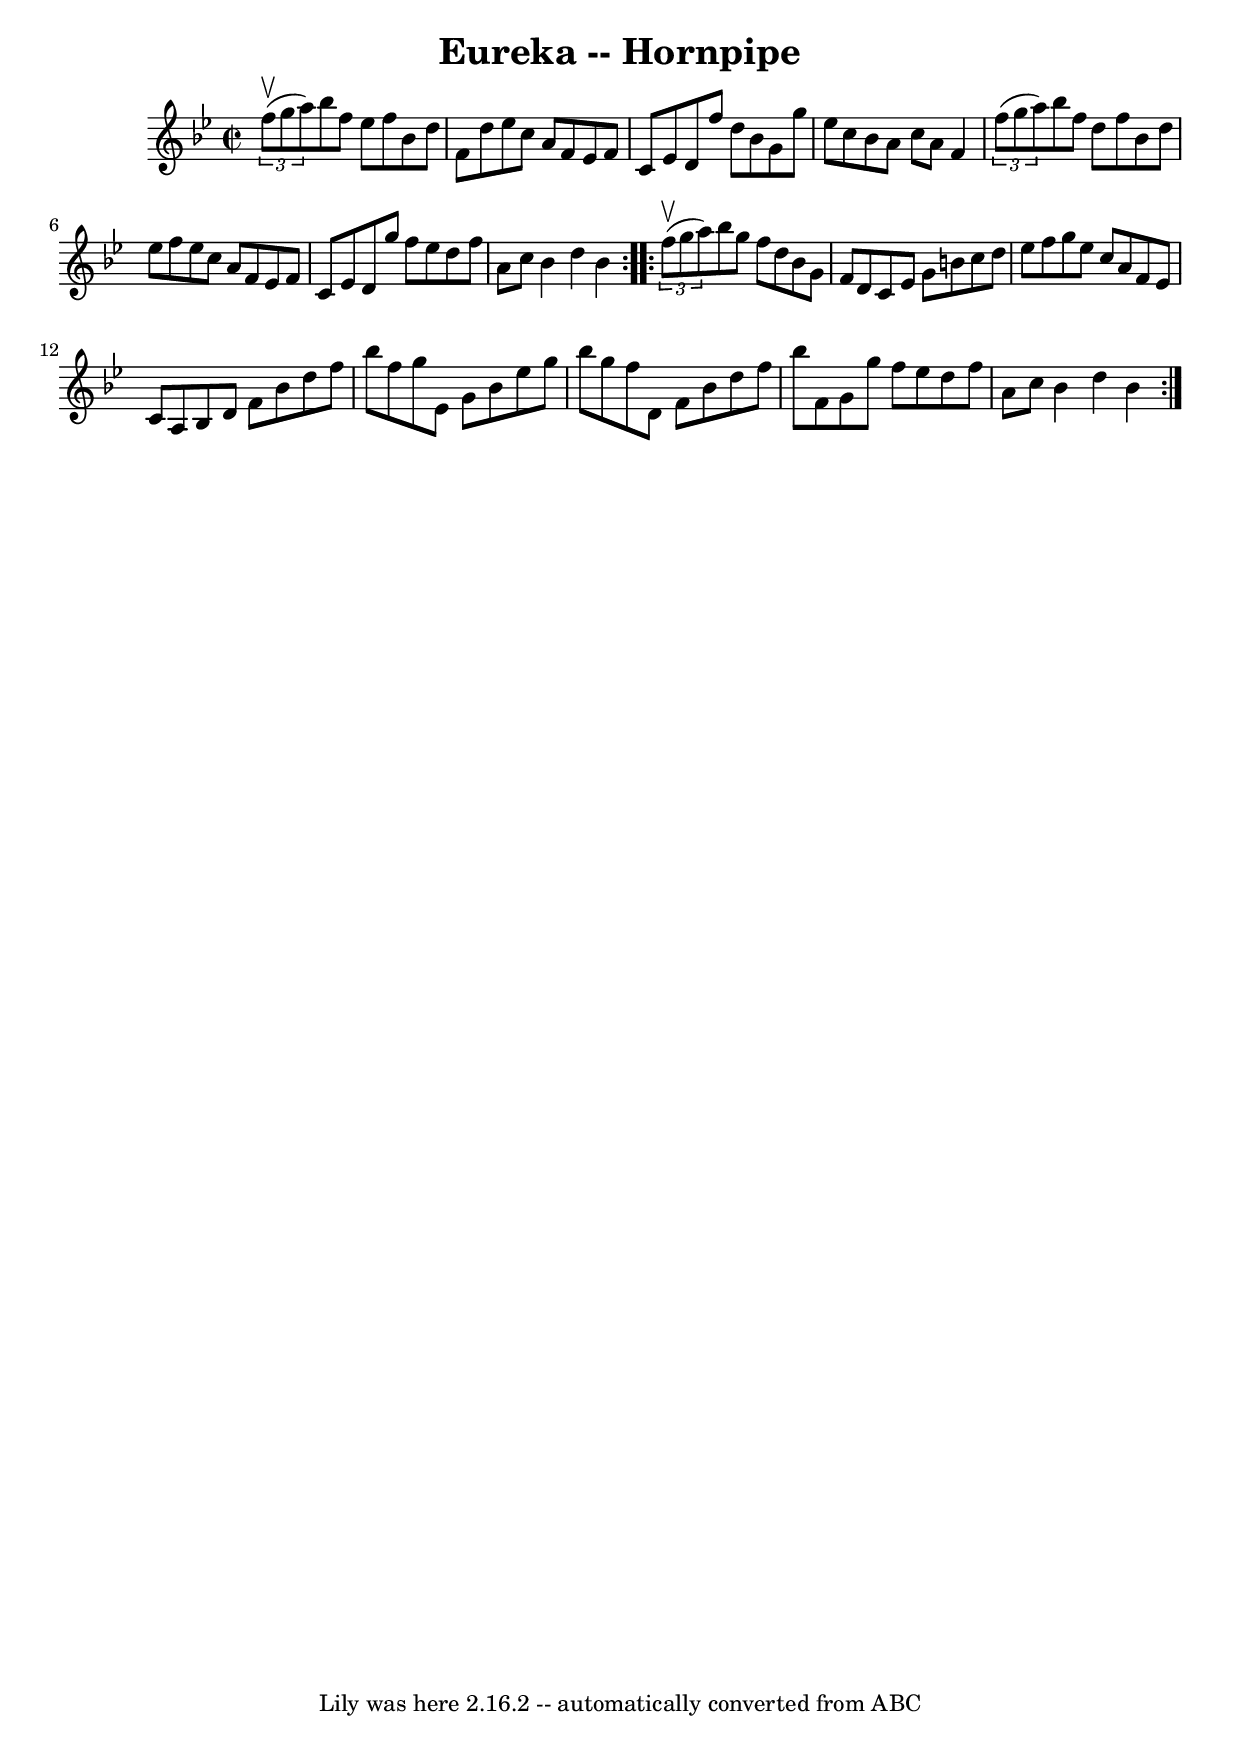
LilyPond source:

\version "2.16.2"
\include "Mammoth.ily"
\header {
  %% book = "Cole's 1000 Fiddle Tunes"
  crossRefNumber = "1"
  footnotes = ""
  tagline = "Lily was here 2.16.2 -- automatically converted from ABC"
  title = "Eureka -- Hornpipe"

}
voicedefault =  {



  \repeat volta 2 {

    \override Staff.TimeSignature #'style = #'C
    \time 2/2 
    \key bes \major   \times 2/3 { f''8 (^\upbow g''8 a''8)  				 }   |
    bes''8 f''8 ees''8 f''8 bes'8 d''8 f'8 d''8   |
    ees''8 c''8 a'8 f'8 ees'8 f'8 c'8 ees'8   |
    d'8 f''8 d''8 bes'8 g'8 g''8 ees''8 c''8   |
    bes'8 a'8 c''8 a'8 f'4    \times 2/3 { f''8 (g''8   
					   a''8)  					 }  |
    bes''8 f''8 d''8 f''8 bes'8 d''8         ees''8 f''8   |
    ees''8 c''8 a'8 f'8 ees'8 f'8 c'8       ees'8   |
    d'8 g''8 f''8 ees''8 d''8 f''8 a'8         c''8   |
    bes'4 d''4 bes'4  
  }     
  \repeat volta 2 {
    \times 2/3 { 
      f''8 (^\upbow g''8 a''8)      }  |
    bes''8 g''8 f''8 d''8       bes'8 g'8 f'8 d'8   |
    c'8 ees'8 g'8 b'8 c''8         d''8 ees''8 f''8   |
    g''8 ees''8 c''8 a'8 f'8         ees'8 c'8 a8   |
    bes8 d'8 f'8 bes'8 d''8 f''8         bes''8 f''8   |
    g''8 ees'8 g'8 bes'8 ees''8 g''8         bes''8 g''8   |
    f''8 d'8 f'8 bes'8 d''8 f''8         bes''8 f'8   |
    g'8 g''8 f''8 ees''8 d''8 f''8 a'8       c''8   |
    bes'4 d''4 bes'4  
  }   

}

\score{
  <<

    \context Staff="default"
    {
      \voicedefault 
      
    }

  >>
  \layout {
    
  }
  \midi {
  }

}
